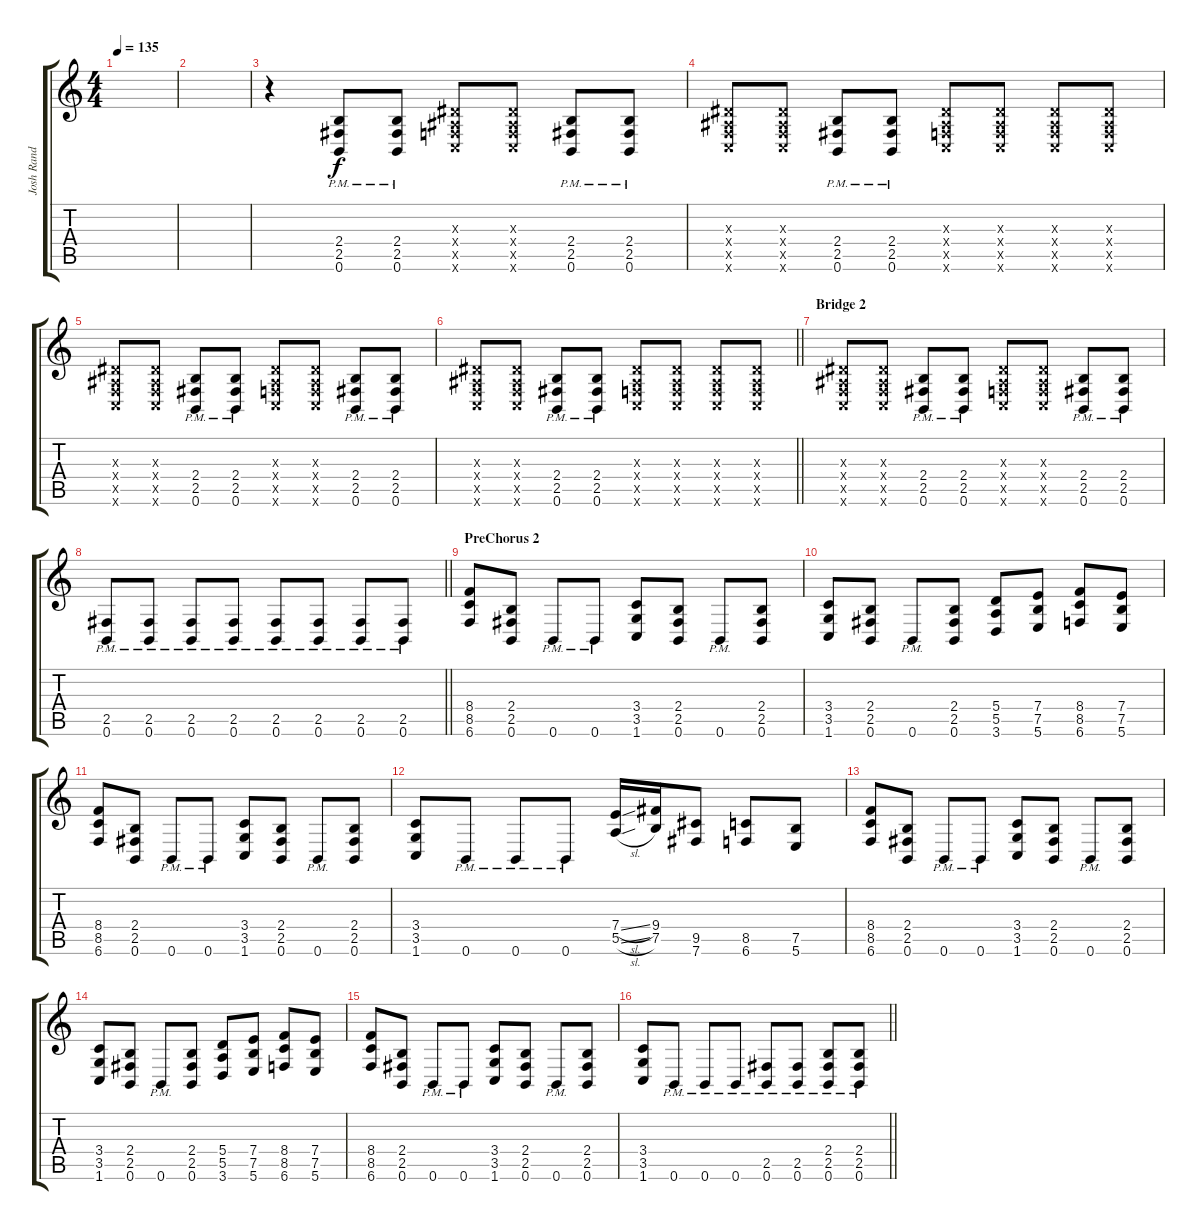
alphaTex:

\track ("Josh Rand" "Josh Rand") {instrument distortionguitar}
\staff {score tabs}
\tuning (B3 Gb3 D3 A2 E2 B1) {hide}
\ts (4 4)
\tempo 135
\clef g2
\ks c
|
|
r.4 (2.4{pm} 2.5{pm} 0.6{pm}).8 (2.4{pm} 2.5{pm} 0.6{pm}).8 (1.3{x} 1.4{x} 1.5{x} 1.6{x}).8 (1.3{x} 1.4{x} 1.5{x} 1.6{x}).8 (2.4{pm} 2.5{pm} 0.6{pm}).8 (2.4{pm} 2.5{pm} 0.6{pm}).8 |
(1.3{x} 1.4{x} 1.5{x} 1.6{x}).8 (1.3{x} 1.4{x} 1.5{x} 1.6{x}).8 (2.4{pm} 2.5{pm} 0.6{pm}).8 (2.4{pm} 2.5{pm} 0.6{pm}).8 (1.3{x} 1.4{x} 1.5{x} 1.6{x}).8 (1.3{x} 1.4{x} 1.5{x} 1.6{x}).8 (1.3{x} 1.4{x} 1.5{x} 1.6{x}).8 (1.3{x} 1.4{x} 1.5{x} 1.6{x}).8 |
(1.3{x} 1.4{x} 1.5{x} 1.6{x}).8 (1.3{x} 1.4{x} 1.5{x} 1.6{x}).8 (2.4{pm} 2.5{pm} 0.6{pm}).8 (2.4{pm} 2.5{pm} 0.6{pm}).8 (1.3{x} 1.4{x} 1.5{x} 1.6{x}).8 (1.3{x} 1.4{x} 1.5{x} 1.6{x}).8 (2.4{pm} 2.5{pm} 0.6{pm}).8 (2.4{pm} 2.5{pm} 0.6{pm}).8 |
\barLineRight lightlight
(1.3{x} 1.4{x} 1.5{x} 1.6{x}).8 (1.3{x} 1.4{x} 1.5{x} 1.6{x}).8 (2.4{pm} 2.5{pm} 0.6{pm}).8 (2.4{pm} 2.5{pm} 0.6{pm}).8 (1.3{x} 1.4{x} 1.5{x} 1.6{x}).8 (1.3{x} 1.4{x} 1.5{x} 1.6{x}).8 (1.3{x} 1.4{x} 1.5{x} 1.6{x}).8 (1.3{x} 1.4{x} 1.5{x} 1.6{x}).8 |
\section ("" "Bridge 2")
(1.3{x} 1.4{x} 1.5{x} 1.6{x}).8 (1.3{x} 1.4{x} 1.5{x} 1.6{x}).8 (2.4{pm} 2.5{pm} 0.6{pm}).8 (2.4{pm} 2.5{pm} 0.6{pm}).8 (1.3{x} 1.4{x} 1.5{x} 1.6{x}).8 (1.3{x} 1.4{x} 1.5{x} 1.6{x}).8 (2.4{pm} 2.5{pm} 0.6{pm}).8 (2.4{pm} 2.5{pm} 0.6{pm}).8 |
\barLineRight lightlight
(2.5{pm} 0.6{pm}).8 (2.5{pm} 0.6{pm}).8 (2.5{pm} 0.6{pm}).8 (2.5{pm} 0.6{pm}).8 (2.5{pm} 0.6{pm}).8 (2.5{pm} 0.6{pm}).8 (2.5{pm} 0.6{pm}).8 (2.5{pm} 0.6{pm}).8 |
\section ("" "PreChorus 2")
(8.4 8.5 6.6).8{volume 13} (2.4 2.5 0.6).8 0.6{pm}.8 0.6{pm}.8 (3.4 3.5 1.6).8 (2.4 2.5 0.6).8 0.6{pm}.8 (2.4 2.5 0.6).8 |
(3.4 3.5 1.6).8 (2.4 2.5 0.6).8 0.6{pm}.8 (2.4 2.5 0.6).8 (5.4 5.5 3.6).8 (7.4 7.5 5.6).8 (8.4 8.5 6.6).8 (7.4 7.5 5.6).8 |
(8.4 8.5 6.6).8 (2.4 2.5 0.6).8 0.6{pm}.8 0.6{pm}.8 (3.4 3.5 1.6).8 (2.4 2.5 0.6).8 0.6{pm}.8 (2.4 2.5 0.6).8 |
(3.4 3.5 1.6).8 0.6{pm}.8 0.6{pm}.8 0.6{pm}.8 (7.4{sl} 5.5{sl}).16 (9.4 7.5).16 (9.5 7.6).8 (8.5 6.6).8 (7.5 5.6).8 |
(8.4 8.5 6.6).8 (2.4 2.5 0.6).8 0.6{pm}.8 0.6{pm}.8 (3.4 3.5 1.6).8 (2.4 2.5 0.6).8 0.6{pm}.8 (2.4 2.5 0.6).8 |
(3.4 3.5 1.6).8 (2.4 2.5 0.6).8 0.6{pm}.8 (2.4 2.5 0.6).8 (5.4 5.5 3.6).8 (7.4 7.5 5.6).8 (8.4 8.5 6.6).8 (7.4 7.5 5.6).8 |
(8.4 8.5 6.6).8 (2.4 2.5 0.6).8 0.6{pm}.8 0.6{pm}.8 (3.4 3.5 1.6).8 (2.4 2.5 0.6).8 0.6{pm}.8 (2.4 2.5 0.6).8 |
\barLineRight lightlight
(3.4 3.5 1.6).8 0.6{pm}.8 0.6{pm}.8 0.6{pm}.8 (2.5{pm} 0.6{pm}).8 (2.5{pm} 0.6{pm}).8 (2.4{pm} 2.5{pm} 0.6{pm}).8 (2.4{pm} 2.5{pm} 0.6{pm}).8
